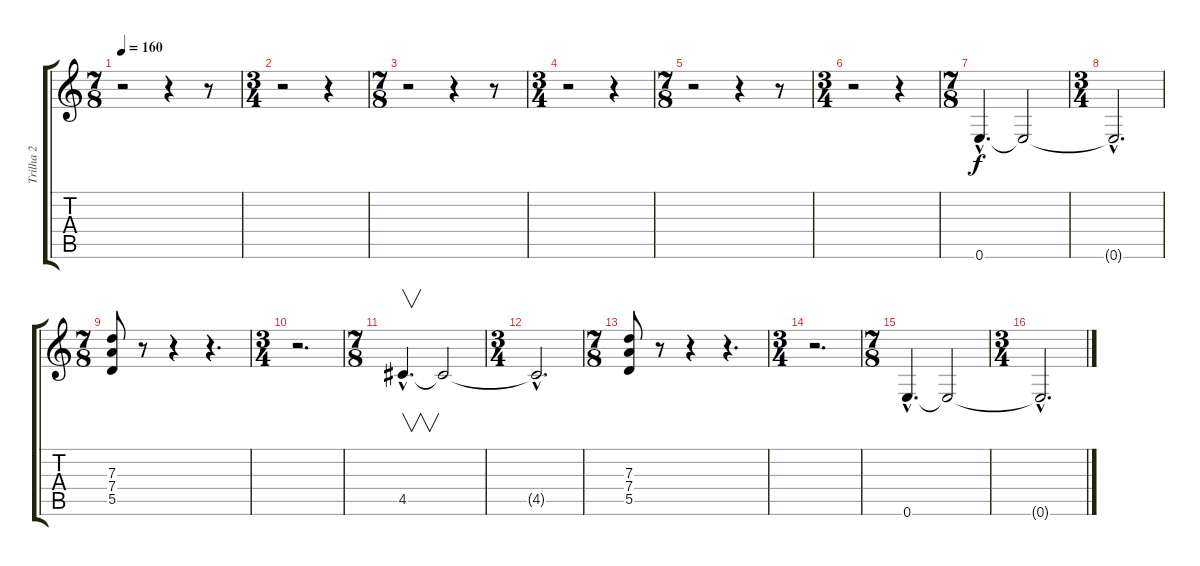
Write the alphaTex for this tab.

\track ("Trilha 2" "Trilha 2") {instrument distortionguitar}
\staff {score tabs}
\tuning (E4 B3 G3 D3 A2 E2) {hide}
\ts (7 8)
\tempo 160
\clef g2
\ks c
r.2{dy f instrument distortionguitar} r.4 r.8 |
\ts (3 4)
r.2 r.4 |
\ts (7 8)
r.2 r.4 r.8 |
\ts (3 4)
r.2 r.4 |
\ts (7 8)
r.2 r.4 r.8 |
\ts (3 4)
r.2 r.4 |
\ts (7 8)
0.6{hac}.4{d} 0.6{t}.2 |
\ts (3 4)
0.6{hac t}.2{d} |
\ts (7 8)
(7.3 7.4 5.5).8 r.8 r.4 r.4{d} |
\ts (3 4)
r.2{d} |
\ts (7 8)
4.5{hac}.4{v d} 4.5{t}.2 |
\ts (3 4)
4.5{hac t}.2{d} |
\ts (7 8)
(7.3 7.4 5.5).8 r.8 r.4 r.4{d} |
\ts (3 4)
r.2{d} |
\ts (7 8)
0.6{hac}.4{d} 0.6{t}.2 |
\ts (3 4)
0.6{hac t}.2{d}
